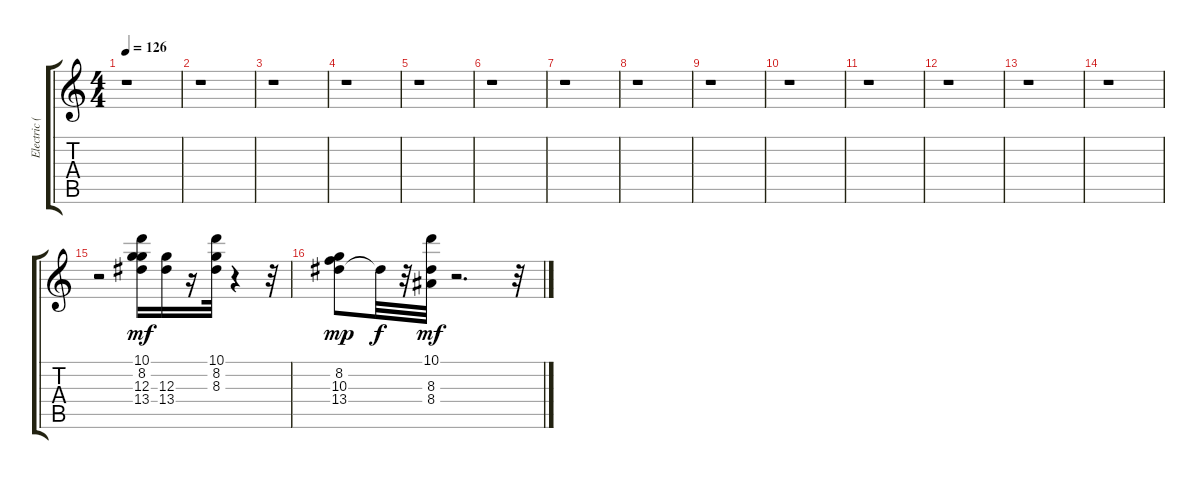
\track ("Electric (Clean) Guitar" "Electric (") {instrument electricguitarclean}
\staff {score tabs}
\tuning (E4 B3 G3 D3 A2 E2) {hide}
\ts (4 4)
\tempo 126
\clef g2
\ks c
r.1{dy mf} |
r.1 |
r.1 |
r.1 |
r.1 |
r.1 |
r.1 |
r.1 |
r.1 |
r.1 |
r.1 |
r.1 |
r.1 |
r.1 |
r.2 (10.1 8.2 12.3 13.4).16 (12.3 13.4).16 r.16 (10.1 8.2 8.3).32 r.4 r.32 |
(8.2 10.3 13.4).8{dy mp} 13.4{t}.32{dy f} r.32 (10.1 8.3 8.4).32{dy mf} r.2{d} r.32
